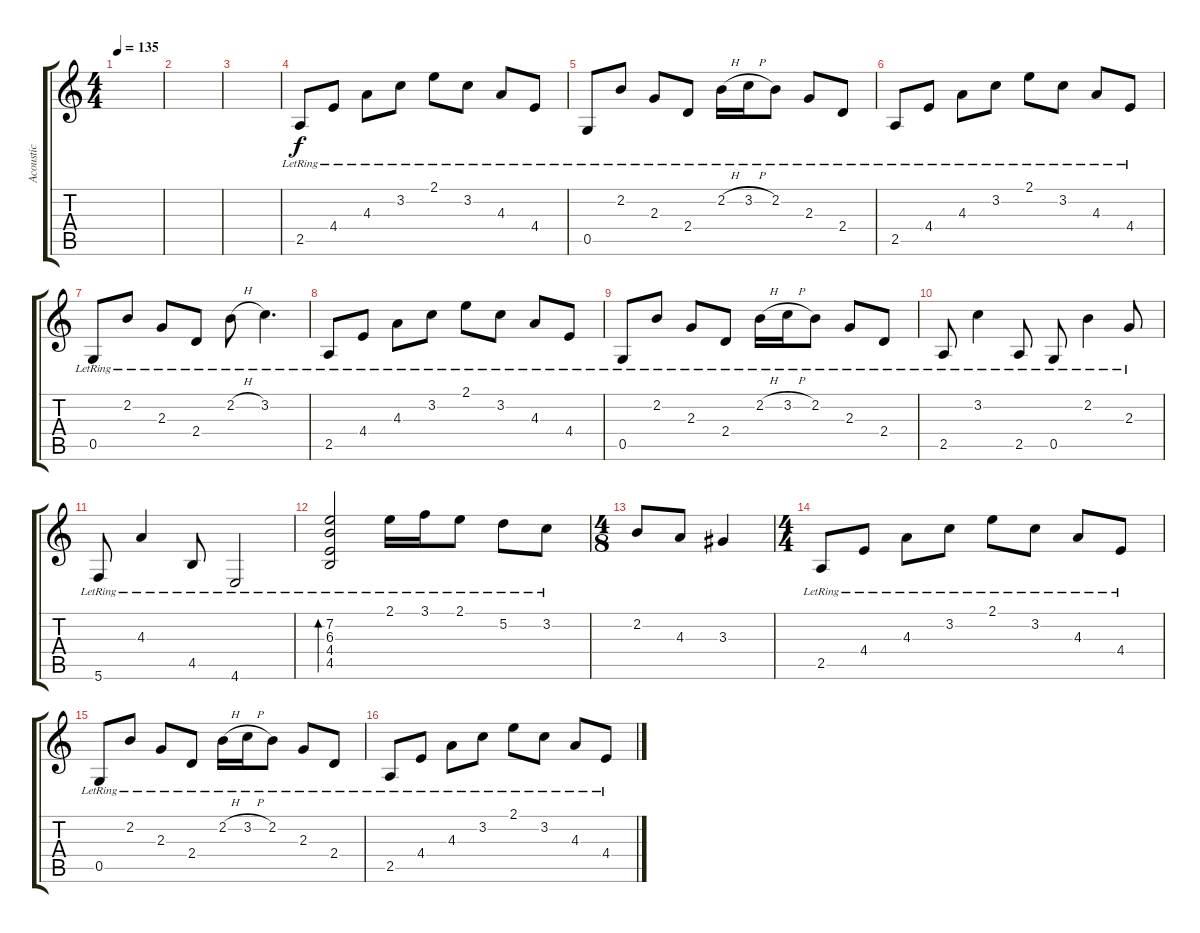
\track ("Acoustic" "Acoustic") {instrument acousticguitarsteel}
\staff {score tabs}
\tuning (D4 A3 F3 C3 G2 C2) {hide}
\ts (4 4)
\tempo 135
\clef g2
\ks c
|
|
|
2.5{lr}.8 4.4{lr}.8 4.3{lr}.8 3.2{lr}.8 2.1{lr}.8 3.2{lr}.8 4.3{lr}.8 4.4{lr}.8 |
0.5{lr}.8 2.2{lr}.8 2.3{lr}.8 2.4{lr}.8 2.2{h lr}.16 3.2{h lr}.16 2.2{lr}.8 2.3{lr}.8 2.4{lr}.8 |
2.5{lr}.8 4.4{lr}.8 4.3{lr}.8 3.2{lr}.8 2.1{lr}.8 3.2{lr}.8 4.3{lr}.8 4.4{lr}.8 |
0.5{lr}.8 2.2{lr}.8 2.3{lr}.8 2.4{lr}.8 2.2{h lr}.8 3.2{lr}.4{d} |
2.5{lr}.8 4.4{lr}.8 4.3{lr}.8 3.2{lr}.8 2.1{lr}.8 3.2{lr}.8 4.3{lr}.8 4.4{lr}.8 |
0.5{lr}.8 2.2{lr}.8 2.3{lr}.8 2.4{lr}.8 2.2{h lr}.16 3.2{h lr}.16 2.2{lr}.8 2.3{lr}.8 2.4{lr}.8 |
2.5{lr}.8 3.2{lr}.4 2.5{lr}.8 0.5{lr}.8 2.2{lr}.4 2.3{lr}.8 |
5.6{lr}.8 4.3{lr}.4 4.5{lr}.8 4.6{lr}.2 |
(7.2{lr} 6.3{lr} 4.4{lr} 4.5).2{bd 240} 2.1{lr}.16 3.1{lr}.16 2.1{lr}.8 5.2{lr}.8 3.2{lr}.8 |
\ts (4 8)
2.2.8 4.3.8 3.3.4 |
\ts (4 4)
2.5{lr}.8 4.4{lr}.8 4.3{lr}.8 3.2{lr}.8 2.1{lr}.8 3.2{lr}.8 4.3{lr}.8 4.4{lr}.8 |
0.5{lr}.8 2.2{lr}.8 2.3{lr}.8 2.4{lr}.8 2.2{h lr}.16 3.2{h lr}.16 2.2{lr}.8 2.3{lr}.8 2.4{lr}.8 |
2.5{lr}.8 4.4{lr}.8 4.3{lr}.8 3.2{lr}.8 2.1{lr}.8 3.2{lr}.8 4.3{lr}.8 4.4{lr}.8
